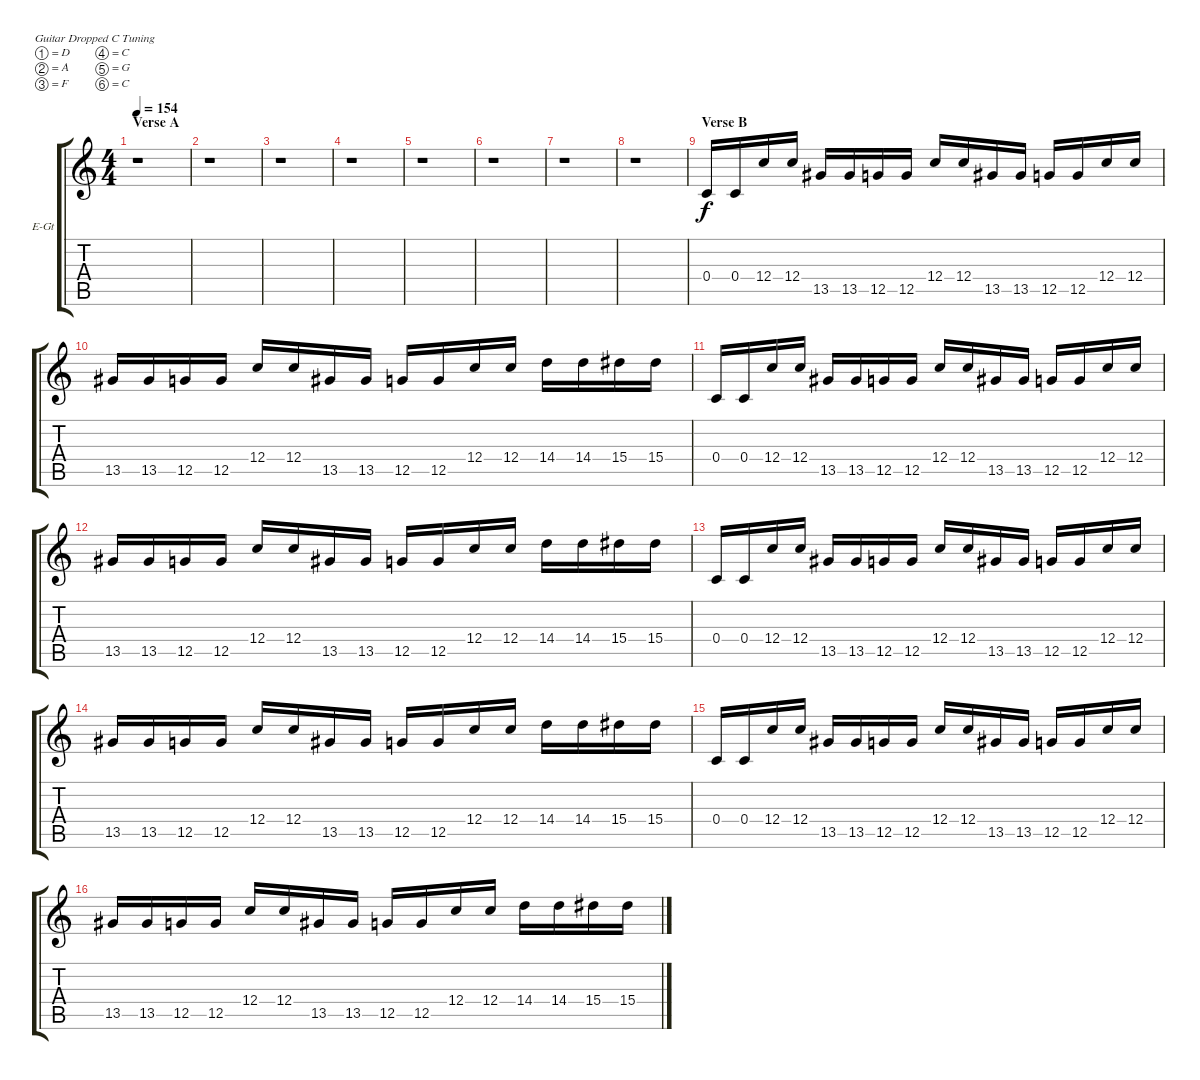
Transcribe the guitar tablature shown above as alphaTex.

\defaultSystemsLayout 4
\bracketExtendMode groupsimilarinstruments
\firstSystemTrackNameOrientation horizontal
\otherSystemsTrackNameOrientation horizontal
\track ("Lead" "E-Gt") {instrument overdrivenguitar}
\staff {score tabs}
\tuning (D4 A3 F3 C3 G2 C2)
\ts (4 4)
\section ("" "Verse A")
\tempo 154
\clef g2
\ks c
r.1{dy f} |
r.1 |
r.1 |
r.1 |
r.1 |
r.1 |
r.1 |
r.1 |
\section ("" "Verse B")
0.4.16 0.4.16 12.4.16 12.4.16 13.5.16 13.5.16 12.5.16 12.5.16 12.4.16 12.4.16 13.5.16 13.5.16 12.5.16 12.5.16 12.4.16 12.4.16 |
13.5.16 13.5.16 12.5.16 12.5.16 12.4.16 12.4.16 13.5.16 13.5.16 12.5.16 12.5.16 12.4.16 12.4.16 14.4.16 14.4.16 15.4.16 15.4.16 |
0.4.16 0.4.16 12.4.16 12.4.16 13.5.16 13.5.16 12.5.16 12.5.16 12.4.16 12.4.16 13.5.16 13.5.16 12.5.16 12.5.16 12.4.16 12.4.16 |
13.5.16 13.5.16 12.5.16 12.5.16 12.4.16 12.4.16 13.5.16 13.5.16 12.5.16 12.5.16 12.4.16 12.4.16 14.4.16 14.4.16 15.4.16 15.4.16 |
0.4.16 0.4.16 12.4.16 12.4.16 13.5.16 13.5.16 12.5.16 12.5.16 12.4.16 12.4.16 13.5.16 13.5.16 12.5.16 12.5.16 12.4.16 12.4.16 |
13.5.16 13.5.16 12.5.16 12.5.16 12.4.16 12.4.16 13.5.16 13.5.16 12.5.16 12.5.16 12.4.16 12.4.16 14.4.16 14.4.16 15.4.16 15.4.16 |
0.4.16 0.4.16 12.4.16 12.4.16 13.5.16 13.5.16 12.5.16 12.5.16 12.4.16 12.4.16 13.5.16 13.5.16 12.5.16 12.5.16 12.4.16 12.4.16 |
13.5.16 13.5.16 12.5.16 12.5.16 12.4.16 12.4.16 13.5.16 13.5.16 12.5.16 12.5.16 12.4.16 12.4.16 14.4.16 14.4.16 15.4.16 15.4.16
